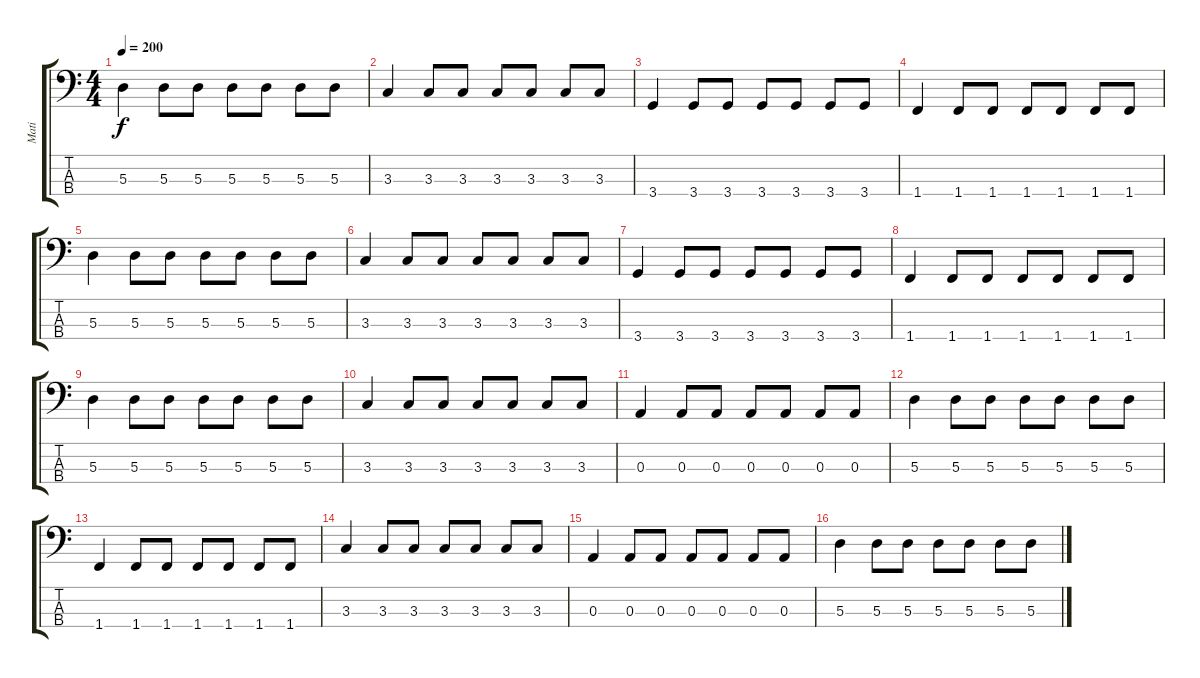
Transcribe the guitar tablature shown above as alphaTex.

\track ("Mati" "Mati") {instrument electricbasspick}
\staff {score tabs}
\tuning (G2 D2 A1 E1) {hide}
\ts (4 4)
\tempo 200
\clef f4
\ks c
5.3.4{dy f} 5.3.8 5.3.8 5.3.8 5.3.8 5.3.8 5.3.8 |
3.3.4 3.3.8 3.3.8 3.3.8 3.3.8 3.3.8 3.3.8 |
3.4.4 3.4.8 3.4.8 3.4.8 3.4.8 3.4.8 3.4.8 |
1.4.4 1.4.8 1.4.8 1.4.8 1.4.8 1.4.8 1.4.8 |
5.3.4 5.3.8 5.3.8 5.3.8 5.3.8 5.3.8 5.3.8 |
3.3.4 3.3.8 3.3.8 3.3.8 3.3.8 3.3.8 3.3.8 |
3.4.4 3.4.8 3.4.8 3.4.8 3.4.8 3.4.8 3.4.8 |
1.4.4 1.4.8 1.4.8 1.4.8 1.4.8 1.4.8 1.4.8 |
5.3.4 5.3.8 5.3.8 5.3.8 5.3.8 5.3.8 5.3.8 |
3.3.4 3.3.8 3.3.8 3.3.8 3.3.8 3.3.8 3.3.8 |
0.3.4 0.3.8 0.3.8 0.3.8 0.3.8 0.3.8 0.3.8 |
5.3.4 5.3.8 5.3.8 5.3.8 5.3.8 5.3.8 5.3.8 |
1.4.4 1.4.8 1.4.8 1.4.8 1.4.8 1.4.8 1.4.8 |
3.3.4 3.3.8 3.3.8 3.3.8 3.3.8 3.3.8 3.3.8 |
0.3.4 0.3.8 0.3.8 0.3.8 0.3.8 0.3.8 0.3.8 |
5.3.4 5.3.8 5.3.8 5.3.8 5.3.8 5.3.8 5.3.8
